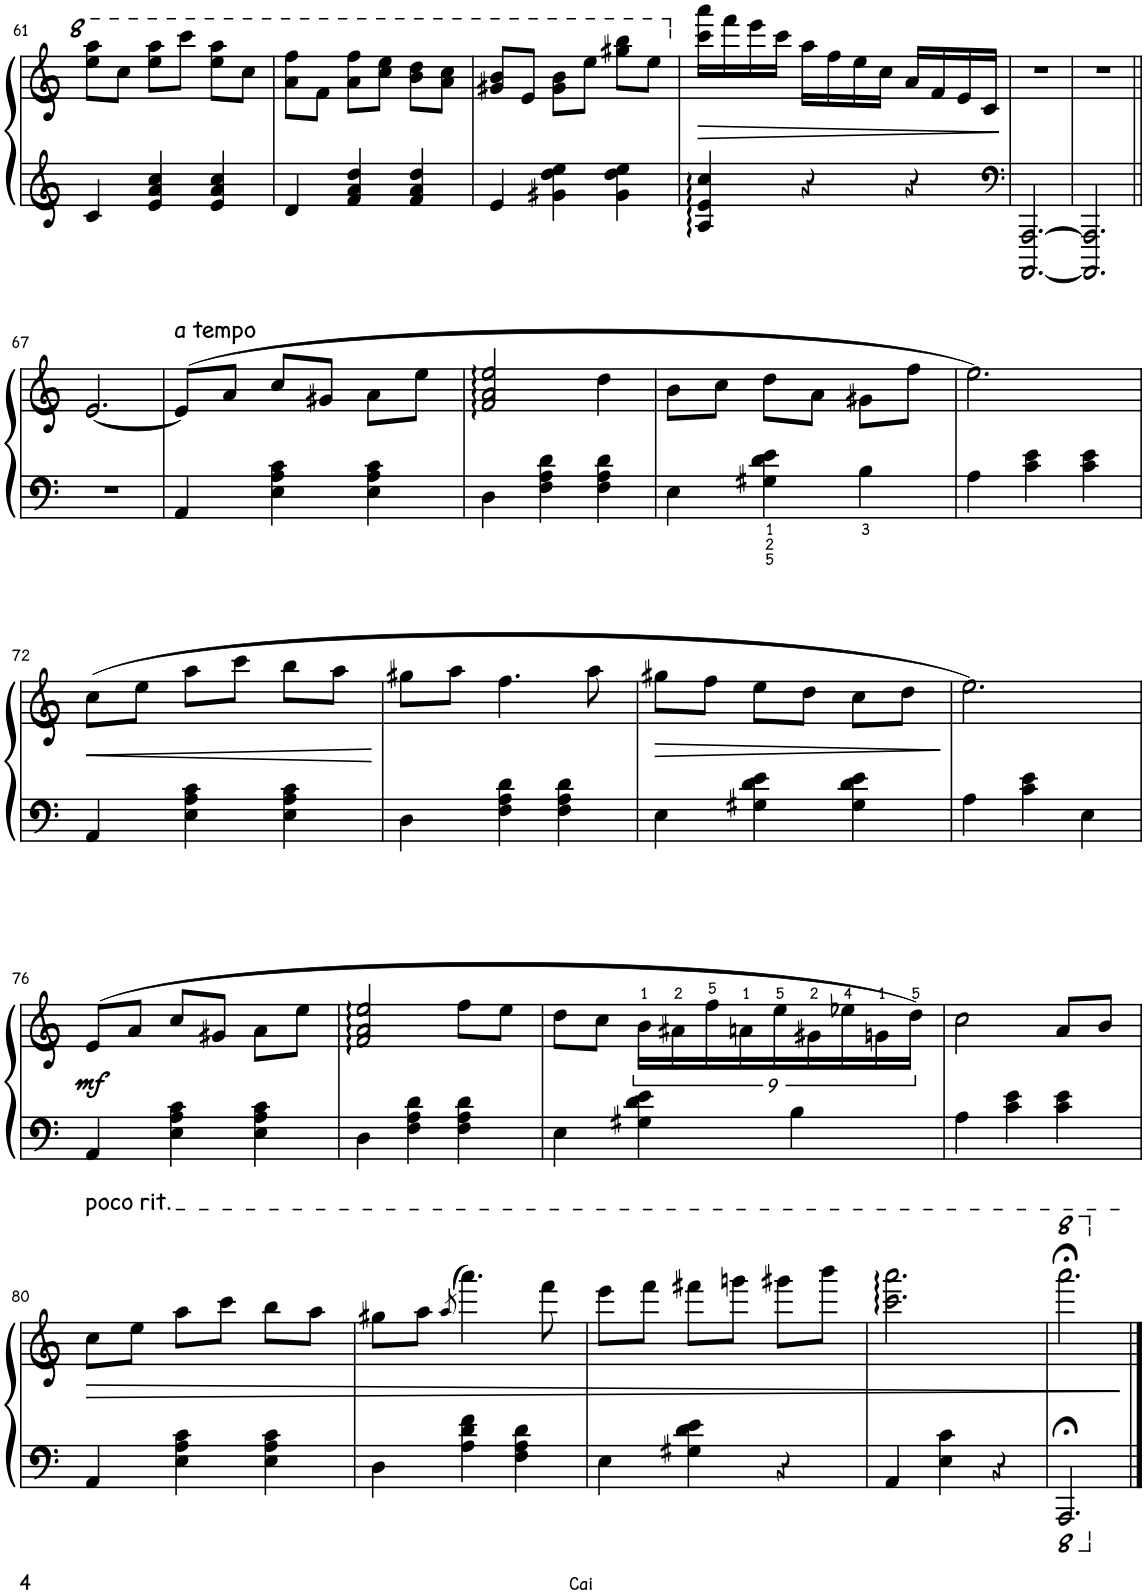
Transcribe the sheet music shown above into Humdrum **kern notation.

**kern	**kern	**dynam
*part1	*part1	*part1
*staff2	*staff1	*staff1/2
*I"钢琴	*	*
!!LO:PB:g=z
*clefG2	*clefG2	*
*k[]	*k[]	*
*M3/4	*M3/4	*
=61	=61	=61
4c/	8eee\ 8aaa\L	.
.	8ccc\J	.
4e/ 4a/ 4cc/	8eee\ 8aaa\L	.
.	8cccc\J	.
4e/ 4a/ 4cc/	8eee\ 8aaa\L	.
.	8ccc\J	.
=62	=62	=62
4d/	8aa\ 8fff\L	.
.	8ff\J	.
4f/ 4a/ 4dd/	8aa\ 8fff\L	.
.	8ccc\ 8eee\J	.
4f/ 4a/ 4dd/	8bb\ 8ddd\L	.
.	8aa\ 8ccc\J	.
=63	=63	=63
4e/	8gg#X/ 8bb/L	.
.	8ee/J	.
4g#X\ 4dd\ 4ee\	8gg#\ 8bb\L	.
.	8eee\J	.
4g#\ 4dd\ 4ee\	8ggg#X\ 8bbb\L	.
.	8eee\J	.
=64	=64	=64
!	!	!LO:HP:b
4A/ 4e/ 4cc/	16ccc\ 16aaa\LL	>
.	16fff\	.
.	16eee\	.
.	16ccc\JJ	.
4r	16aa\LL	.
.	16ff\	.
.	16ee\	.
.	16cc\JJ	.
4r	16a/LL	.
.	16f/	.
.	16e/	.
.	16c/JJ	.
.	.	]
=65	=65	=65
*clefF4	*	*
[2.AAAA/ [2.AAA/	2.r	.
=66	=66	=66
2.AAAA/] 2.AAA/]	2.r	.
!!LO:LB:g=z
=67||	=67||	=67||
2.r	[2.e/	.
=68	=68	=68
!	!LO:TX:a:B:t=a tempo	!
4AA/	(8e/L]	.
.	8a/J	.
4E\ 4A\ 4c\	8cc/L	.
.	8g#X/J	.
4E\ 4A\ 4c\	8a\L	.
.	8ee\J	.
=69	=69	=69
4D\	2f/ 2a/ 2ee/	.
4F\ 4A\ 4d\	.	.
4F\ 4A\ 4d\	4dd\	.
=70	=70	=70
4E\	8b\L	.
.	8cc\J	.
4G#X\ 4d\ 4e\	8dd\L	.
.	8a\J	.
4B\	8g#X\L	.
.	8ff\J	.
=71	=71	=71
4A\	2.ee\)	.
4c\ 4e\	.	.
4c\ 4e\	.	.
!!LO:LB:g=z
=72	=72	=72
!	!	!LO:HP:b
4AA/	(8cc\L	<
.	8ee\J	.
4E\ 4A\ 4c\	8aa\L	.
.	8ccc\J	.
4E\ 4A\ 4c\	8bb\L	.
.	8aa\J	.
.	.	[
=73	=73	=73
4D\	8gg#X\L	.
.	8aa\J	.
4F\ 4A\ 4d\	4.ff\	.
4F\ 4A\ 4d\	.	.
.	8aa\	.
=74	=74	=74
!	!	!LO:HP:b
4E\	8gg#X\L	>
.	8ff\J	.
4G#X\ 4d\ 4e\	8ee\L	.
.	8dd\J	.
4G#\ 4d\ 4e\	8cc\L	.
.	8dd\J	.
.	.	]
=75	=75	=75
4A\	2.ee\)	.
4c\ 4e\	.	.
4E\	.	.
!!LO:LB:g=z
=76	=76	=76
!	!	!LO:DY:b
4AA/	(8e/L	mf
.	8a/J	.
4E\ 4A\ 4c\	8cc/L	.
.	8g#X/J	.
4E\ 4A\ 4c\	8a\L	.
.	8ee\J	.
=77	=77	=77
4D\	2f/ 2a/ 2ee/	.
4F\ 4A\ 4d\	.	.
4F\ 4A\ 4d\	8ff\L	.
.	8ee\J	.
=78	=78	=78
4E\	8dd\L	.
.	8cc\J	.
4G#X\ 4d\ 4e\	18b\LL	.
.	18a#X\	.
.	18ff\	.
.	18an\	.
.	18ee\	.
4B\	.	.
.	18g#X\	.
.	18ee-X\	.
.	18gn\	.
.	18dd\JJ)	.
=79	=79	=79
4A\	2cc\	.
4c\ 4e\	.	.
4c\ 4e\	8a/L	.
.	8b/J	.
!!LO:LB:g=z
=80	=80	=80
!	!LO:TX:a:t=poco rit.	!
!	!	!LO:HP:b
4AA/	8cc\L	>
.	8ee\J	.
4E\ 4A\ 4c\	8aa\L	.
.	8ccc\J	.
4E\ 4A\ 4c\	8bb\L	.
.	8aa\J	.
=81	=81	=81
4D\	8gg#X\L	.
.	8aa\J	.
.	(>8qaa/	.
4A\ 4d\ 4f\	4.aaa\)	.
4F\ 4A\ 4d\	.	.
.	8fff\	.
=82	=82	=82
4E\	8eee\L	.
.	8fff\J	.
4G#X\ 4d\ 4e\	8fff#X\L	.
.	8gggn\J	.
4r	8ggg#X\L	.
.	8bbb\J	.
=83	=83	=83
4AA/	2.ccc\ 2.aaa\	.
4E\ 4c\	.	.
4r	.	.
=84	=84	=84
*8ba	*	*
*	*8va	*
2.AAAA;</	2.aaaa;<\	.
.	.	]
*X8ba	*	*
*	*X8va	*
==	==	==
*-	*-	*-
